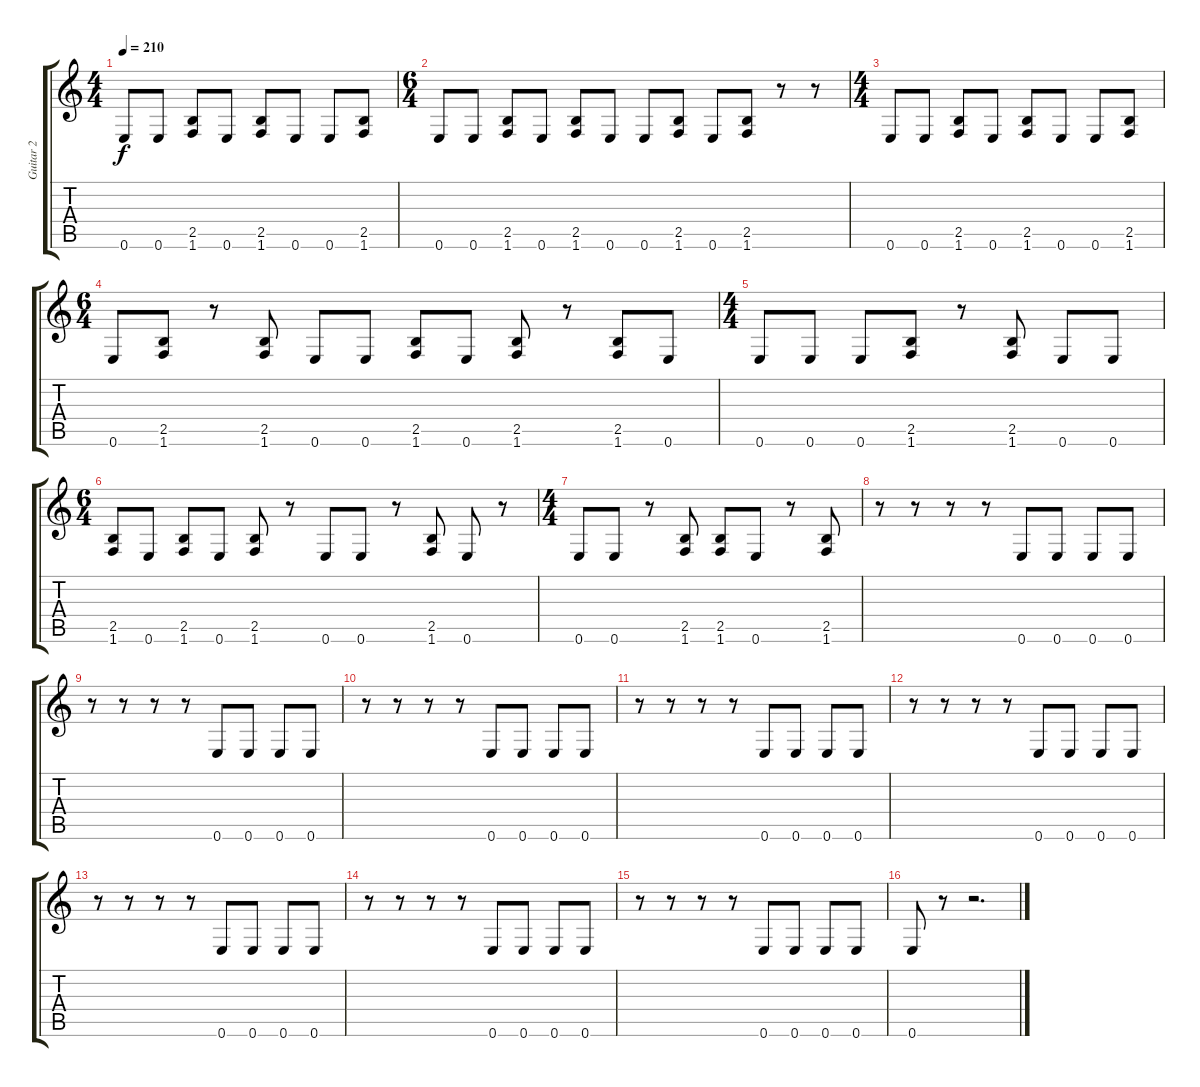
\track ("Guitar 2" "Guitar 2") {instrument distortionguitar}
\staff {score tabs}
\tuning (E4 B3 G3 D3 A2 E2) {hide}
\ts (4 4)
\tempo 210
\clef g2
\ks c
0.6.8{dy f} 0.6.8 (2.5 1.6).8 0.6.8 (2.5 1.6).8 0.6.8 0.6.8 (2.5 1.6).8 |
\ts (6 4)
0.6.8 0.6.8 (2.5 1.6).8 0.6.8 (2.5 1.6).8 0.6.8 0.6.8 (2.5 1.6).8 0.6.8 (2.5 1.6).8 r.8 r.8 |
\ts (4 4)
0.6.8 0.6.8 (2.5 1.6).8 0.6.8 (2.5 1.6).8 0.6.8 0.6.8 (2.5 1.6).8 |
\ts (6 4)
0.6.8 (2.5 1.6).8 r.8 (2.5 1.6).8 0.6.8 0.6.8 (2.5 1.6).8 0.6.8 (2.5 1.6).8 r.8 (2.5 1.6).8 0.6.8 |
\ts (4 4)
0.6.8 0.6.8 0.6.8 (2.5 1.6).8 r.8 (2.5 1.6).8 0.6.8 0.6.8 |
\ts (6 4)
(2.5 1.6).8 0.6.8 (2.5 1.6).8 0.6.8 (2.5 1.6).8 r.8 0.6.8 0.6.8 r.8 (2.5 1.6).8 0.6.8 r.8 |
\ts (4 4)
0.6.8 0.6.8 r.8 (2.5 1.6).8 (2.5 1.6).8 0.6.8 r.8 (2.5 1.6).8 |
r.8 r.8 r.8 r.8 0.6.8 0.6.8 0.6.8 0.6.8 |
r.8 r.8 r.8 r.8 0.6.8 0.6.8 0.6.8 0.6.8 |
r.8 r.8 r.8 r.8 0.6.8 0.6.8 0.6.8 0.6.8 |
r.8 r.8 r.8 r.8 0.6.8 0.6.8 0.6.8 0.6.8 |
r.8 r.8 r.8 r.8 0.6.8 0.6.8 0.6.8 0.6.8 |
r.8 r.8 r.8 r.8 0.6.8 0.6.8 0.6.8 0.6.8 |
r.8 r.8 r.8 r.8 0.6.8 0.6.8 0.6.8 0.6.8 |
r.8 r.8 r.8 r.8 0.6.8 0.6.8 0.6.8 0.6.8 |
0.6.8 r.8 r.2{d}
